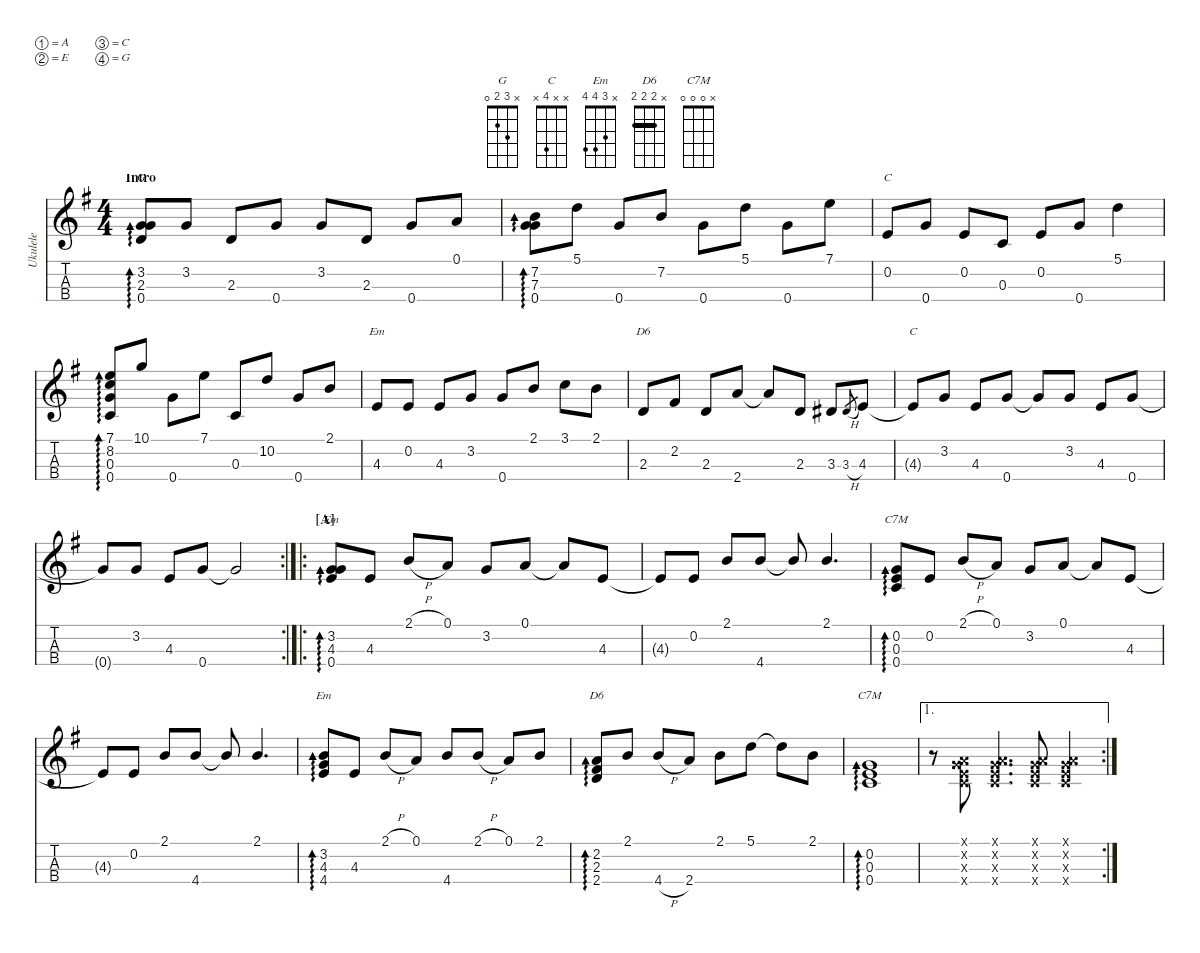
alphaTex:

\defaultSystemsLayout 4
\hideDynamics
\bracketExtendMode nobrackets
\otherSystemsTrackNameOrientation horizontal
\defaultBarNumberDisplay Hide
\track ("Ukulele" "Ukulele") {defaultSystemsLayout 5 instrument acousticguitarnylon}
\staff {score tabs}
\tuning (A4 E4 C4 G4)
\displaytranspose 0
\chord ("G" x 3 2 0)
\chord ("C" x 0 x x)
\chord ("Em" x x 4 x)
\chord ("D6" x x 2 x)
\chord ("C" x x 4 x)
\chord ("Em" x 3 4 0)
\chord ("C7M" x 0 0 0)
\chord ("Em" x 3 4 4)
\chord ("D6" x 2 2 2) {barre (2 2)}
\ts (4 4)
\section ("" "Intro")
\tempo (120 hide)
\clef g2
\ks g
(0.4{acc forcenatural} 3.2{acc forcenatural} 2.3{acc forcenatural}).8{ad 0 ch "G" dy mf instrument acousticguitarnylon beam Up} 3.2{acc forcenatural}.8{beam Up} 2.3{acc forcenatural}.8{beam Up} 0.4{acc forcenatural}.8{beam Up} 3.2{acc forcenatural}.8{beam Up} 2.3{acc forcenatural}.8{beam Up} 0.4{acc forcenatural}.8{beam Up} 0.1{acc forcenatural}.8{beam Up} |
(0.4{acc forcenatural} 7.2{acc forcenatural} 7.3{acc forcenatural}).8{ad 0 beam Down} 5.1{acc forcenatural}.8{beam Down} 0.4{acc forcenatural}.8{beam Up} 7.2{acc forcenatural}.8{beam Up} 0.4{acc forcenatural}.8{beam Down} 5.1{acc forcenatural}.8{beam Down} 0.4{acc forcenatural}.8{beam Down} 7.1{acc forcenatural}.8{beam Down} |
0.2{acc forcenatural}.8{ch "C" beam Up} 0.4{acc forcenatural}.8{beam Up} 0.2{acc forcenatural}.8{beam Up} 0.3{acc forcenatural}.8{beam Up} 0.2{acc forcenatural}.8{beam Up} 0.4{acc forcenatural}.8{beam Up} 5.1{acc forcenatural}.4{beam Down} |
(7.1{acc forcenatural} 8.2{acc forcenatural} 0.3{acc forcenatural} 0.4{acc forcenatural}).8{ad 0 beam Up} 10.1{acc forcenatural}.8{beam Up} 0.4{acc forcenatural}.8{beam Down} 7.1{acc forcenatural}.8{beam Down} 0.3{acc forcenatural}.8{beam Up} 10.2{acc forcenatural}.8{beam Up} 0.4{acc forcenatural}.8{beam Up} 2.1{acc forcenatural}.8{beam Up} |
4.3{acc forcenatural}.8{ch "Em" beam Up} 0.2{acc forcenatural}.8{beam Up} 4.3{acc forcenatural}.8{beam Up} 3.2{acc forcenatural}.8{beam Up} 0.4{acc forcenatural}.8{beam Up} 2.1{acc forcenatural}.8{beam Up} 3.1{acc forcenatural}.8{beam Down} 2.1{acc forcenatural}.8{beam Down} |
2.3{acc forcenatural}.8{ch "D6" beam Up} 2.2{acc #}.8{beam Up} 2.3{acc forcenatural}.8{beam Up} 2.4{acc forcenatural}.8{beam Up} 2.4{t acc forcenatural}.8{beam Up} 2.3{acc forcenatural}.8{beam Up} 3.3{acc #}.8{beam Up} 3.3{h acc #}.8{gr beam Up} 4.3{acc forcenatural}.8{beam Up} |
4.3{t acc forcenatural}.8{ch "C" beam Up} 3.2{acc forcenatural}.8{beam Up} 4.3{acc forcenatural}.8{beam Up} 0.4{acc forcenatural}.8{beam Up} 0.4{t acc forcenatural}.8{beam Up} 3.2{acc forcenatural}.8{beam Up} 4.3{acc forcenatural}.8{beam Up} 0.4{acc forcenatural}.8{beam Up} |
\rc 2
0.4{t acc forcenatural}.8{beam Up} 3.2{acc forcenatural}.8{beam Up} 4.3{acc forcenatural}.8{beam Up} 0.4{acc forcenatural}.8{beam Up} 0.4{t acc forcenatural}.2{beam Up} |
\ro
\section ("A" "")
(4.3{acc forcenatural} 0.4{acc forcenatural} 3.2{acc forcenatural}).8{ad 0 ch "Em" beam Up} 4.3{acc forcenatural}.8{beam Up} 2.1{h acc forcenatural}.8{beam Up} 0.1{acc forcenatural}.8{beam Up} 3.2{acc forcenatural}.8{beam Up} 0.1{acc forcenatural}.8{beam Up} 0.1{t acc forcenatural}.8{beam Up} 4.3{acc forcenatural}.8{beam Up} |
4.3{t acc forcenatural}.8{beam Up} 0.2{acc forcenatural}.8{beam Up} 2.1{acc forcenatural}.8{beam Up} 4.4{acc forcenatural}.8{beam Up} 4.4{t acc forcenatural}.8{beam Up} 2.1{acc forcenatural}.4{d beam Up} |
(0.3{acc forcenatural} 0.2{acc forcenatural} 0.4{acc forcenatural}).8{ad 0 ch "C7M" beam Up} 0.2{acc forcenatural}.8{beam Up} 2.1{h acc forcenatural}.8{beam Up} 0.1{acc forcenatural}.8{beam Up} 3.2{acc forcenatural}.8{beam Up} 0.1{acc forcenatural}.8{beam Up} 0.1{t acc forcenatural}.8{beam Up} 4.3{acc forcenatural}.8{beam Up} |
4.3{t acc forcenatural}.8{beam Up} 0.2{acc forcenatural}.8{beam Up} 2.1{acc forcenatural}.8{beam Up} 4.4{acc forcenatural}.8{beam Up} 4.4{t acc forcenatural}.8{beam Up} 2.1{acc forcenatural}.4{d beam Up} |
(4.3{acc forcenatural} 3.2{acc forcenatural} 4.4{acc forcenatural}).8{ad 0 ch "Em" beam Up} 4.3{acc forcenatural}.8{beam Up} 2.1{h acc forcenatural}.8{beam Up} 0.1{acc forcenatural}.8{beam Up} 4.4{acc forcenatural}.8{beam Up} 2.1{h acc forcenatural}.8{beam Up} 0.1{acc forcenatural}.8{beam Up} 2.1{acc forcenatural}.8{beam Up} |
(2.2{acc #} 2.3{acc forcenatural} 2.4{acc forcenatural}).8{ad 0 ch "D6" beam Up} 2.1{acc forcenatural}.8{beam Up} 4.4{h acc forcenatural}.8{beam Up} 2.4{acc forcenatural}.8{beam Up} 2.1{acc forcenatural}.8{beam Down} 5.1{acc forcenatural}.8{beam Down} 5.1{t acc forcenatural}.8{beam Down} 2.1{acc forcenatural}.8{beam Down} |
(0.3{acc forcenatural} 0.2{acc forcenatural} 0.4{acc forcenatural}).1{ad 0 ch "C7M" beam Up} |
\ae 1
\rc 2
r.8{beam Down} (0.4{x acc forcenatural} 0.2{x acc forcenatural} 0.3{x acc forcenatural} 0.1{x acc forcenatural}).8{beam Up} (0.4{x acc forcenatural} 0.2{x acc forcenatural} 0.3{x acc forcenatural} 0.1{x acc forcenatural}).4{d beam Up} (0.4{x acc forcenatural} 0.2{x acc forcenatural} 0.3{x acc forcenatural} 0.1{x acc forcenatural}).8{beam Up} (0.4{x acc forcenatural} 0.2{x acc forcenatural} 0.3{x acc forcenatural} 0.1{x acc forcenatural}).4{beam Up}
